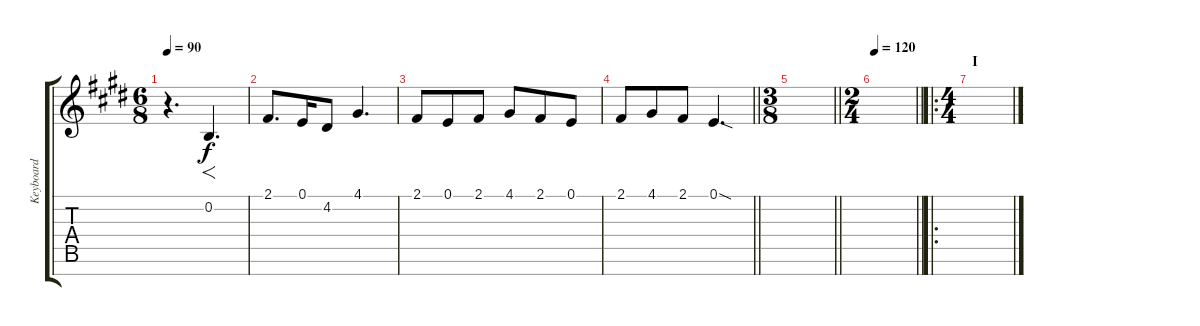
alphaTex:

\track ("Keyboard" "Keyboard") {instrument violin}
\staff {score tabs}
\tuning (E4 B3 G3 D3 A2 E2 B1) {hide}
\ts (6 8)
\tempo 90
\clef g2
\ks e
r.4{d dy f} 0.2.4{f d} |
2.1.8{d} 0.1.16 4.2.8 4.1.4{d} |
2.1.8 0.1.8 2.1.8 4.1.8 2.1.8 0.1.8 |
\barLineRight lightlight
2.1.8 4.1.8 2.1.8 0.1{sod}.4{d} |
\ts (3 8)
\barLineRight lightlight
|
\ts (2 4)
\tempo 120
\barLineRight lightlight
|
\ro
\ts (4 4)
\section ("" "I")
